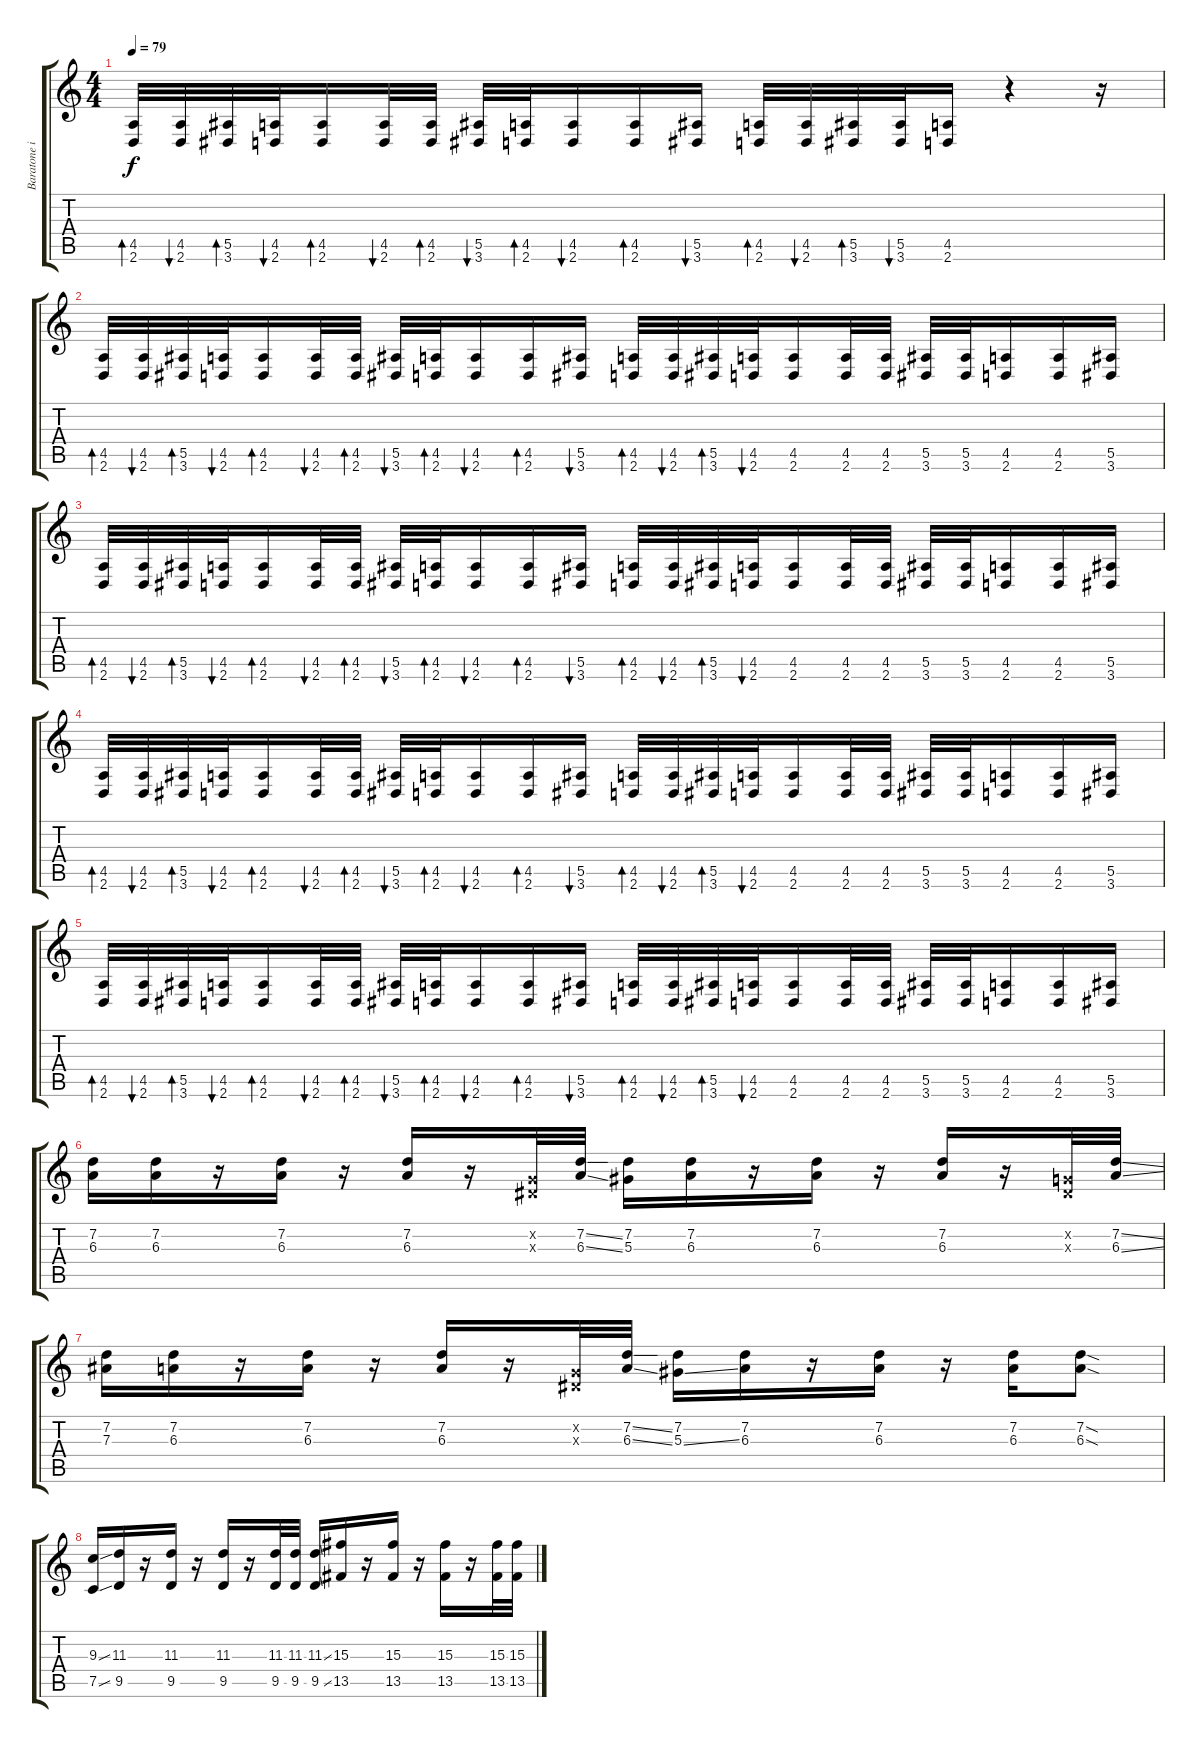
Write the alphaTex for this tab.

\track ("Baratone in C std" "Baratone i") {instrument distortionguitar}
\staff {score tabs}
\tuning (C4 G3 Eb3 Bb2 F2 C2) {hide}
\ts (4 4)
\tempo 79
\clef g2
\ks c
(4.5 2.6).32{bd 60 dy f} (4.5 2.6).32{bu 60} (5.5 3.6).32{bd 60} (4.5 2.6).32{bu 60} (4.5 2.6).16{bd 60} (4.5 2.6).32{bu 60} (4.5 2.6).32{bd 60} (5.5 3.6).32{bu 60} (4.5 2.6).32{bd 60} (4.5 2.6).16{bu 60} (4.5 2.6).16{bd 60} (5.5 3.6).16{bu 60} (4.5 2.6).32{bd 60} (4.5 2.6).32{bu 60} (5.5 3.6).32{bd 60} (5.5 3.6).32{bu 60} (4.5 2.6).16 r.4 r.16 |
(4.5 2.6).32{bd 60} (4.5 2.6).32{bu 60} (5.5 3.6).32{bd 60} (4.5 2.6).32{bu 60} (4.5 2.6).16{bd 60} (4.5 2.6).32{bu 60} (4.5 2.6).32{bd 60} (5.5 3.6).32{bu 60} (4.5 2.6).32{bd 60} (4.5 2.6).16{bu 60} (4.5 2.6).16{bd 60} (5.5 3.6).16{bu 60} (4.5 2.6).32{bd 60} (4.5 2.6).32{bu 60} (5.5 3.6).32{bd 60} (4.5 2.6).32{bu 60} (4.5 2.6).16 (4.5 2.6).32 (4.5 2.6).32 (5.5 3.6).32 (5.5 3.6).32 (4.5 2.6).16 (4.5 2.6).16 (5.5 3.6).16 |
(4.5 2.6).32{bd 60} (4.5 2.6).32{bu 60} (5.5 3.6).32{bd 60} (4.5 2.6).32{bu 60} (4.5 2.6).16{bd 60} (4.5 2.6).32{bu 60} (4.5 2.6).32{bd 60} (5.5 3.6).32{bu 60} (4.5 2.6).32{bd 60} (4.5 2.6).16{bu 60} (4.5 2.6).16{bd 60} (5.5 3.6).16{bu 60} (4.5 2.6).32{bd 60} (4.5 2.6).32{bu 60} (5.5 3.6).32{bd 60} (4.5 2.6).32{bu 60} (4.5 2.6).16 (4.5 2.6).32 (4.5 2.6).32 (5.5 3.6).32 (5.5 3.6).32 (4.5 2.6).16 (4.5 2.6).16 (5.5 3.6).16 |
(4.5 2.6).32{bd 60} (4.5 2.6).32{bu 60} (5.5 3.6).32{bd 60} (4.5 2.6).32{bu 60} (4.5 2.6).16{bd 60} (4.5 2.6).32{bu 60} (4.5 2.6).32{bd 60} (5.5 3.6).32{bu 60} (4.5 2.6).32{bd 60} (4.5 2.6).16{bu 60} (4.5 2.6).16{bd 60} (5.5 3.6).16{bu 60} (4.5 2.6).32{bd 60} (4.5 2.6).32{bu 60} (5.5 3.6).32{bd 60} (4.5 2.6).32{bu 60} (4.5 2.6).16 (4.5 2.6).32 (4.5 2.6).32 (5.5 3.6).32 (5.5 3.6).32 (4.5 2.6).16 (4.5 2.6).16 (5.5 3.6).16 |
(4.5 2.6).32{bd 60} (4.5 2.6).32{bu 60} (5.5 3.6).32{bd 60} (4.5 2.6).32{bu 60} (4.5 2.6).16{bd 60} (4.5 2.6).32{bu 60} (4.5 2.6).32{bd 60} (5.5 3.6).32{bu 60} (4.5 2.6).32{bd 60} (4.5 2.6).16{bu 60} (4.5 2.6).16{bd 60} (5.5 3.6).16{bu 60} (4.5 2.6).32{bd 60} (4.5 2.6).32{bu 60} (5.5 3.6).32{bd 60} (4.5 2.6).32{bu 60} (4.5 2.6).16 (4.5 2.6).32 (4.5 2.6).32 (5.5 3.6).32 (5.5 3.6).32 (4.5 2.6).16 (4.5 2.6).16 (5.5 3.6).16 |
(7.2 6.3).16 (7.2 6.3).16 r.16 (7.2 6.3).16 r.16 (7.2 6.3).16 r.16 (0.2{x} 0.3{x}).32 (7.2{ss} 6.3{ss}).32 (7.2 5.3).16 (7.2 6.3).16 r.16 (7.2 6.3).16 r.16 (7.2 6.3).16 r.16 (0.2{x} 0.3{x}).32 (7.2{ss} 6.3{ss}).32 |
(7.2 7.3).16 (7.2 6.3).16 r.16 (7.2 6.3).16 r.16 (7.2 6.3).16 r.16 (0.2{x} 0.3{x}).32 (7.2{ss} 6.3{ss}).32 (7.2 5.3{ss}).16 (7.2 6.3).16 r.16 (7.2 6.3).16 r.16 (7.2 6.3).16 (7.2{sod} 6.3{sod}).8 |
(9.3{ss} 7.5{ss}).16 (11.3 9.5).16 r.16 (11.3 9.5).16 r.16 (11.3 9.5).16 r.16 (11.3 9.5).32 (11.3 9.5).32 (11.3{ss} 9.5{ss}).16 (15.3 13.5).16 r.16 (15.3 13.5).16 r.16 (15.3 13.5).16 r.16 (15.3 13.5).32 (15.3 13.5).32
